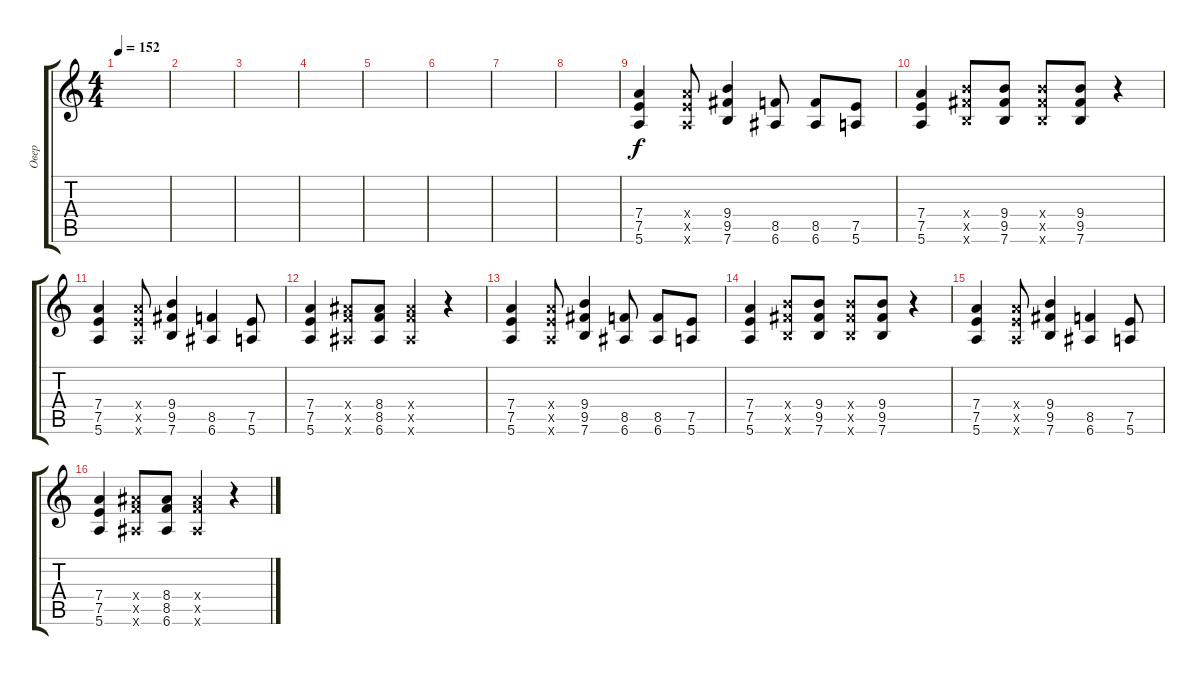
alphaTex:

\track ("Овер" "Овер") {instrument overdrivenguitar}
\staff {score tabs}
\tuning (E4 B3 G3 D3 A2 E2) {hide}
\ts (4 4)
\tempo 152
\clef g2
\ks c
|
|
|
|
|
|
|
|
(7.4 7.5 5.6).4 (7.4{x} 7.5{x} 5.6{x}).8 (9.4 9.5 7.6).4 (8.5 6.6).8 (8.5 6.6).8 (7.5 5.6).8 |
(7.4 7.5 5.6).4 (9.4{x} 9.5{x} 7.6{x}).8 (9.4 9.5 7.6).8 (9.4{x} 9.5{x} 7.6{x}).8 (9.4 9.5 7.6).8 r.4 |
(7.4 7.5 5.6).4 (7.4{x} 7.5{x} 5.6{x}).8 (9.4 9.5 7.6).4 (8.5 6.6).4 (7.5 5.6).8 |
(7.4 7.5 5.6).4 (8.4{x} 8.5{x} 6.6{x}).8 (8.4 8.5 6.6).8 (8.4{x} 8.5{x} 6.6{x}).4 r.4 |
(7.4 7.5 5.6).4 (7.4{x} 7.5{x} 5.6{x}).8 (9.4 9.5 7.6).4 (8.5 6.6).8 (8.5 6.6).8 (7.5 5.6).8 |
(7.4 7.5 5.6).4 (9.4{x} 9.5{x} 7.6{x}).8 (9.4 9.5 7.6).8 (9.4{x} 9.5{x} 7.6{x}).8 (9.4 9.5 7.6).8 r.4 |
(7.4 7.5 5.6).4 (7.4{x} 7.5{x} 5.6{x}).8 (9.4 9.5 7.6).4 (8.5 6.6).4 (7.5 5.6).8 |
(7.4 7.5 5.6).4 (8.4{x} 8.5{x} 6.6{x}).8 (8.4 8.5 6.6).8 (8.4{x} 8.5{x} 6.6{x}).4 r.4
